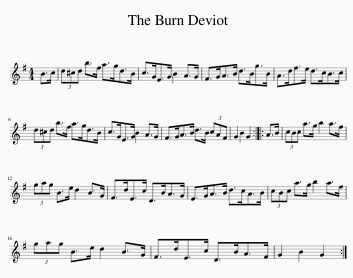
X:1
L:1/8
M:4/4
I:linebreak $
K:G
V:1 treble
V:1
 B>c | (3d^cd b>f a>gd>B | c>GE>G B2 A>G | F>GA>B d>Bg>B | A>df>e d>cB>c |$ %5
 (3d^cd b>f a>gd>B | c>GE>G B2 A>G | F>GA>B d>B (3cAF | G2 B2 G2 :: A>B | %10
 (3cBc a>g b2 a>f |$ (3gag B>e d2 B>G | F>dE>c D>BA>G | E>GA>B d>cA>B | (3cBc a>g b2 a>f |$ %15
 (3gag B>e d2 B>G | F>dE>c D>BA>F | G2 B2 G2 :| %18
